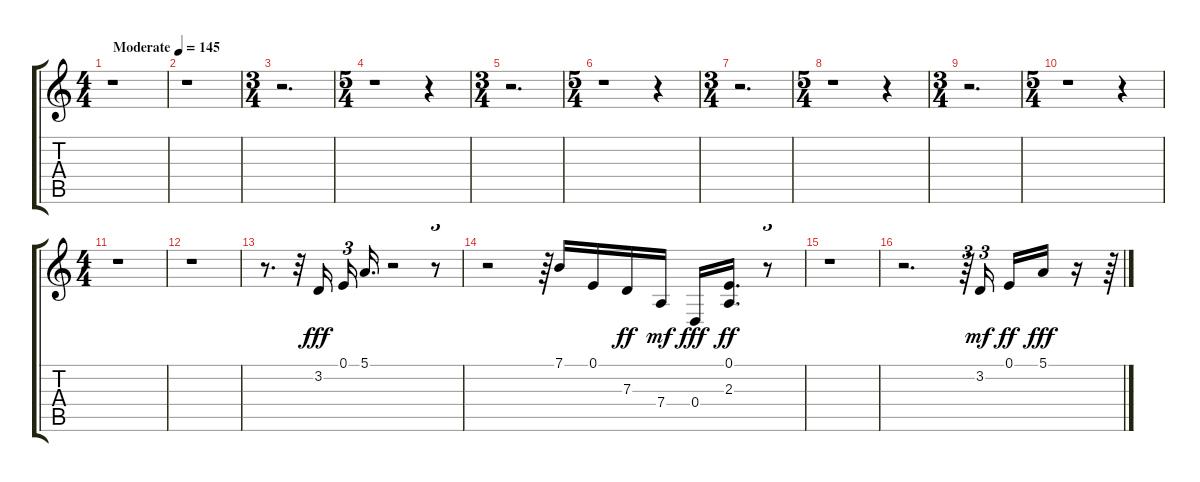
\track "" {instrument violin}
\staff {score tabs}
\tuning (E4 B3 G3 D3 A2 E2) {hide}
\ts (4 4)
\tempo (145 "Moderate")
\clef g2
\ks c
r.1{dy fff instrument violin} |
r.1 |
\ts (3 4)
r.2{d} |
\ts (5 4)
r.1 r.4 |
\ts (3 4)
r.2{d} |
\ts (5 4)
r.1 r.4 |
\ts (3 4)
r.2{d} |
\ts (5 4)
r.1 r.4 |
\ts (3 4)
r.2{d} |
\ts (5 4)
r.1 r.4 |
\ts (4 4)
r.1 |
r.1 |
r.8{d} r.32 3.2.16 0.1.16{tu (3 2)} 5.1.16{d} r.2 r.8{tu (3 2)} |
r.2 r.64{tu (3 2)} 7.1.16 0.1.16 7.3.16{dy ff} 7.4.16{dy mf} 0.4.16{dy fff} (0.1 2.3).16{d dy ff} r.8{tu (3 2)} |
r.1 |
r.2{d} r.64{tu (3 2)} 3.2.16{tu (3 2) dy mf beam splitsecondary} 0.1.16{dy ff} 5.1.16{dy fff} r.16 r.64{tu (3 2)}
